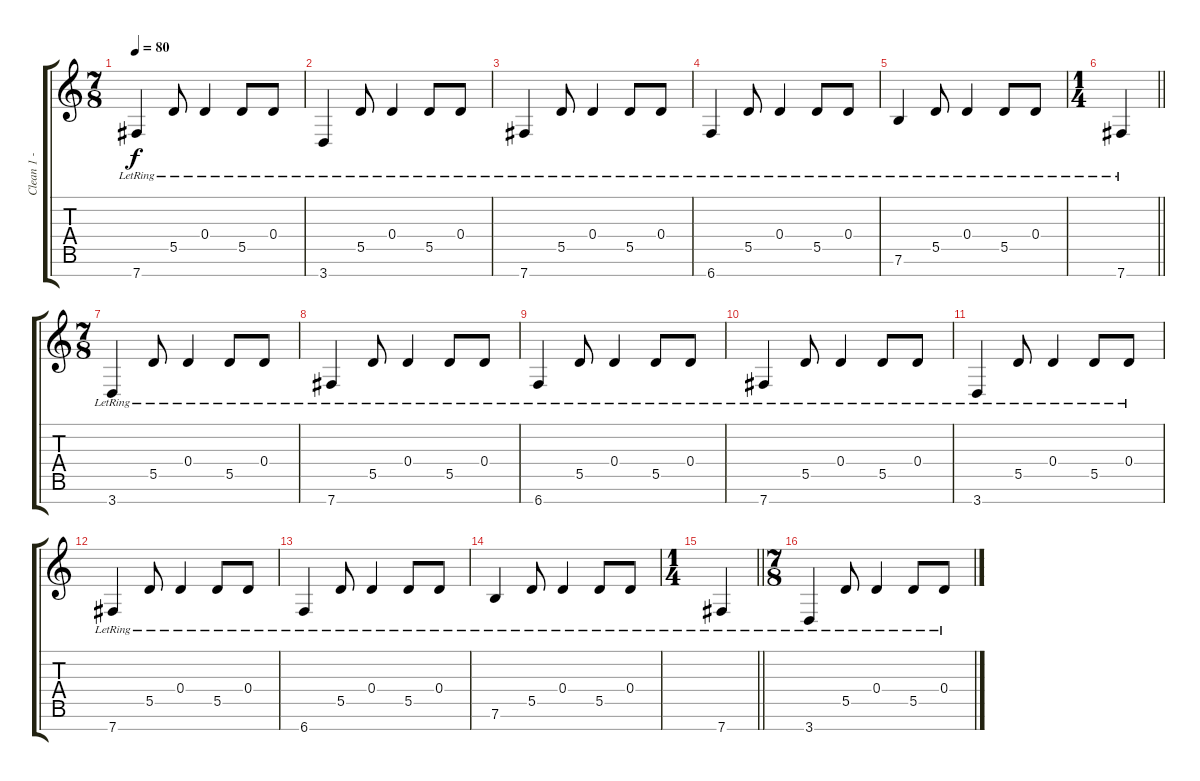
\track ("Clean 1 - 7-String B Standard" "Clean 1 - ") {instrument electricguitarclean}
\staff {score tabs}
\tuning (E4 B3 G3 D3 A2 E2 B1) {hide}
\ts (7 8)
\tempo 80
\clef g2
\ks c
7.7{lr}.4{dy f} 5.5{lr}.8 0.4{lr}.4 5.5{lr}.8 0.4{lr}.8 |
3.7{lr}.4 5.5{lr}.8 0.4{lr}.4 5.5{lr}.8 0.4{lr}.8 |
7.7{lr}.4 5.5{lr}.8 0.4{lr}.4 5.5{lr}.8 0.4{lr}.8 |
6.7{lr}.4 5.5{lr}.8 0.4{lr}.4 5.5{lr}.8 0.4{lr}.8 |
7.6{lr}.4 5.5{lr}.8 0.4{lr}.4 5.5{lr}.8 0.4{lr}.8 |
\ts (1 4)
\barLineRight lightlight
7.7{lr}.4 |
\ts (7 8)
\section ("" "")
3.7{lr}.4 5.5{lr}.8 0.4{lr}.4 5.5{lr}.8 0.4{lr}.8 |
7.7{lr}.4 5.5{lr}.8 0.4{lr}.4 5.5{lr}.8 0.4{lr}.8 |
6.7{lr}.4 5.5{lr}.8 0.4{lr}.4 5.5{lr}.8 0.4{lr}.8 |
7.7{lr}.4 5.5{lr}.8 0.4{lr}.4 5.5{lr}.8 0.4{lr}.8 |
3.7{lr}.4 5.5{lr}.8 0.4{lr}.4 5.5{lr}.8 0.4{lr}.8 |
7.7{lr}.4 5.5{lr}.8 0.4{lr}.4 5.5{lr}.8 0.4{lr}.8 |
6.7{lr}.4 5.5{lr}.8 0.4{lr}.4 5.5{lr}.8 0.4{lr}.8 |
7.6{lr}.4 5.5{lr}.8 0.4{lr}.4 5.5{lr}.8 0.4{lr}.8 |
\ts (1 4)
\barLineRight lightlight
7.7{lr}.4 |
\ts (7 8)
\section ("" "")
3.7{lr}.4 5.5{lr}.8 0.4{lr}.4 5.5{lr}.8 0.4{lr}.8
